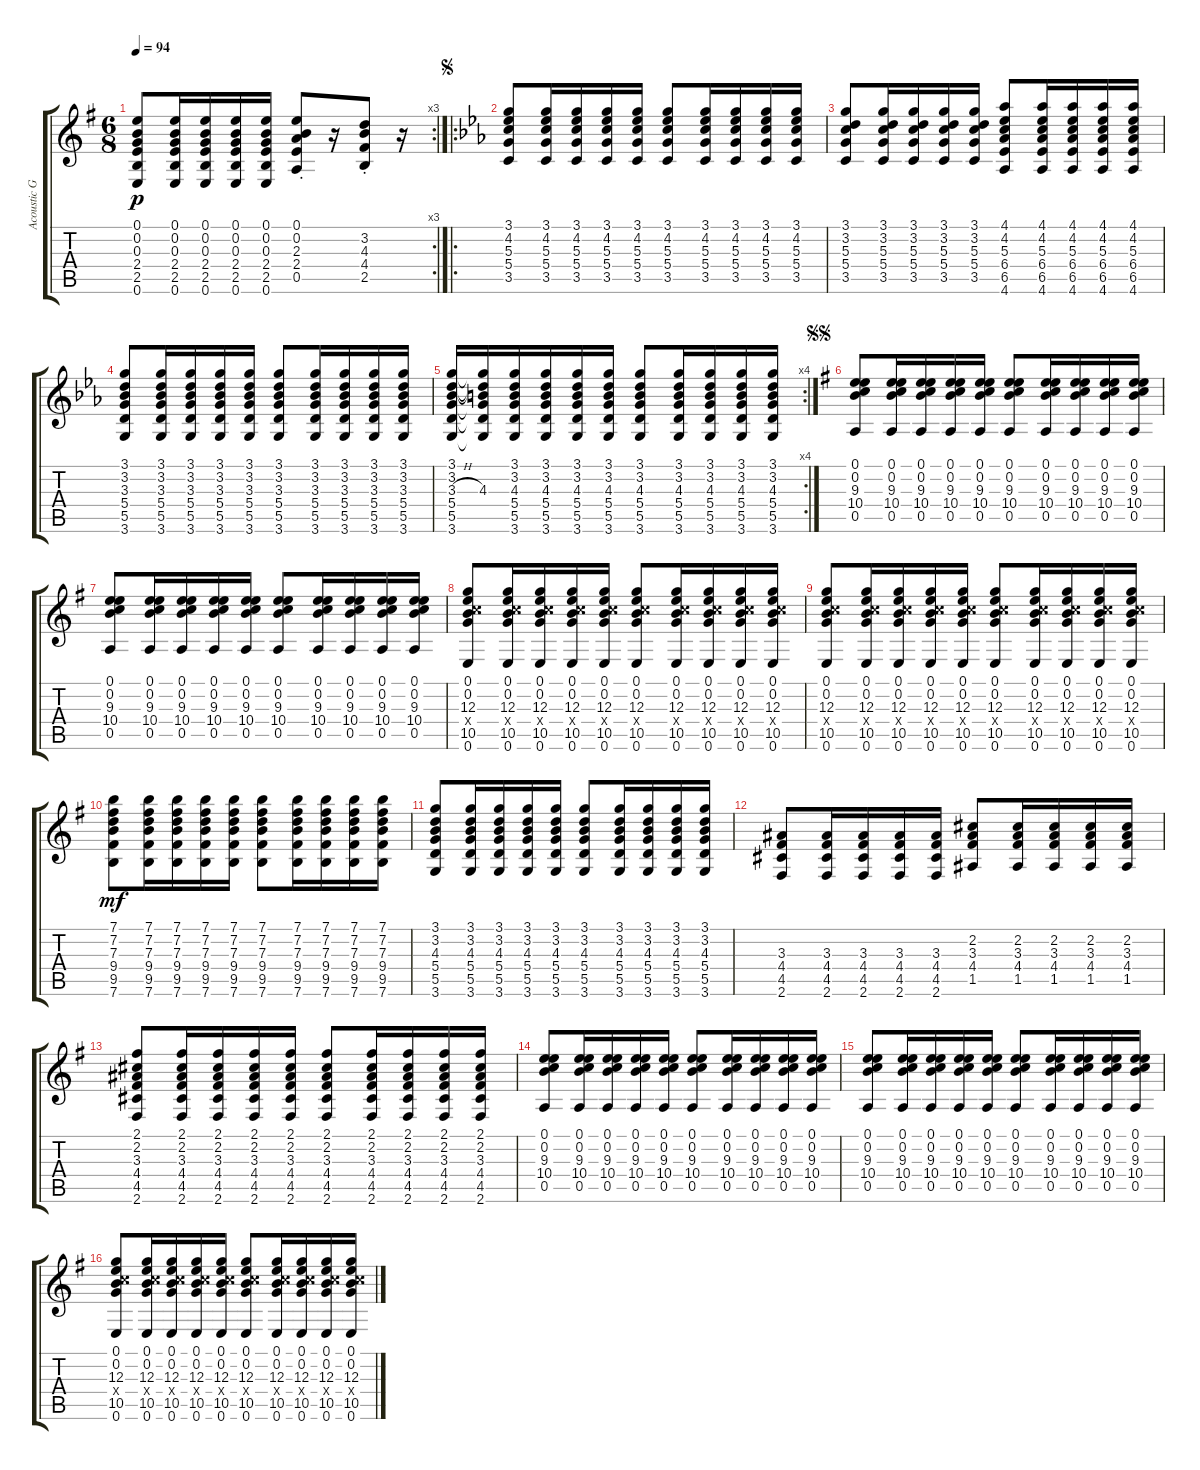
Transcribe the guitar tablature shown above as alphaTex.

\track ("Acoustic Guitar 1" "Acoustic G") {instrument acousticguitarsteel}
\staff {score tabs}
\tuning (E4 B3 G3 D3 A2 E2) {hide}
\rc 3
\ts (6 8)
\tempo 94
\clef g2
\ks g
(0.1 0.2 0.3 2.4 2.5 0.6).8{dy p} (0.1 0.2 0.3 2.4 2.5 0.6).16 (0.1 0.2 0.3 2.4 2.5 0.6).16 (0.1 0.2 0.3 2.4 2.5 0.6).16 (0.1 0.2 0.3 2.4 2.5 0.6).16 (0.1{st} 0.2{st} 2.3{st} 2.4{st} 0.5{st}).8 r.16 (3.2{st} 4.3{st} 4.4{st} 2.5{st}).8 r.16 |
\ro
\jump segno
\ks eb
(3.1 4.2 5.3 5.4 3.5).8 (3.1 4.2 5.3 5.4 3.5).16 (3.1 4.2 5.3 5.4 3.5).16 (3.1 4.2 5.3 5.4 3.5).16 (3.1 4.2 5.3 5.4 3.5).16 (3.1 4.2 5.3 5.4 3.5).8 (3.1 4.2 5.3 5.4 3.5).16 (3.1 4.2 5.3 5.4 3.5).16 (3.1 4.2 5.3 5.4 3.5).16 (3.1 4.2 5.3 5.4 3.5).16 |
(3.1 3.2 5.3 5.4 3.5).8 (3.1 3.2 5.3 5.4 3.5).16 (3.1 3.2 5.3 5.4 3.5).16 (3.1 3.2 5.3 5.4 3.5).16 (3.1 3.2 5.3 5.4 3.5).16 (4.1 4.2 5.3 6.4 6.5 4.6).8 (4.1 4.2 5.3 6.4 6.5 4.6).16 (4.1 4.2 5.3 6.4 6.5 4.6).16 (4.1 4.2 5.3 6.4 6.5 4.6).16 (4.1 4.2 5.3 6.4 6.5 4.6).16 |
(3.1 3.2 3.3 5.4 5.5 3.6).8 (3.1 3.2 3.3 5.4 5.5 3.6).16 (3.1 3.2 3.3 5.4 5.5 3.6).16 (3.1 3.2 3.3 5.4 5.5 3.6).16 (3.1 3.2 3.3 5.4 5.5 3.6).16 (3.1 3.2 3.3 5.4 5.5 3.6).8 (3.1 3.2 3.3 5.4 5.5 3.6).16 (3.1 3.2 3.3 5.4 5.5 3.6).16 (3.1 3.2 3.3 5.4 5.5 3.6).16 (3.1 3.2 3.3 5.4 5.5 3.6).16 |
\rc 4
(3.1 3.2 3.3{h} 5.4 5.5 3.6).16 (3.1{t} 3.2{t} 4.3 5.4{t} 5.5{t} 3.6{t}).16 (3.1 3.2 4.3 5.4 5.5 3.6).16 (3.1 3.2 4.3 5.4 5.5 3.6).16 (3.1 3.2 4.3 5.4 5.5 3.6).16 (3.1 3.2 4.3 5.4 5.5 3.6).16 (3.1 3.2 4.3 5.4 5.5 3.6).8 (3.1 3.2 4.3 5.4 5.5 3.6).16 (3.1 3.2 4.3 5.4 5.5 3.6).16 (3.1 3.2 4.3 5.4 5.5 3.6).16 (3.1 3.2 4.3 5.4 5.5 3.6).16 |
\jump segnosegno
\ks g
(0.1 0.2 9.3 10.4 0.5).8 (0.1 0.2 9.3 10.4 0.5).16 (0.1 0.2 9.3 10.4 0.5).16 (0.1 0.2 9.3 10.4 0.5).16 (0.1 0.2 9.3 10.4 0.5).16 (0.1 0.2 9.3 10.4 0.5).8 (0.1 0.2 9.3 10.4 0.5).16 (0.1 0.2 9.3 10.4 0.5).16 (0.1 0.2 9.3 10.4 0.5).16 (0.1 0.2 9.3 10.4 0.5).16 |
(0.1 0.2 9.3 10.4 0.5).8 (0.1 0.2 9.3 10.4 0.5).16 (0.1 0.2 9.3 10.4 0.5).16 (0.1 0.2 9.3 10.4 0.5).16 (0.1 0.2 9.3 10.4 0.5).16 (0.1 0.2 9.3 10.4 0.5).8 (0.1 0.2 9.3 10.4 0.5).16 (0.1 0.2 9.3 10.4 0.5).16 (0.1 0.2 9.3 10.4 0.5).16 (0.1 0.2 9.3 10.4 0.5).16 |
(0.1 0.2 12.3 10.4{x} 10.5 0.6).8 (0.1 0.2 12.3 10.4{x} 10.5 0.6).16 (0.1 0.2 12.3 10.4{x} 10.5 0.6).16 (0.1 0.2 12.3 10.4{x} 10.5 0.6).16 (0.1 0.2 12.3 10.4{x} 10.5 0.6).16 (0.1 0.2 12.3 10.4{x} 10.5 0.6).8 (0.1 0.2 12.3 10.4{x} 10.5 0.6).16 (0.1 0.2 12.3 10.4{x} 10.5 0.6).16 (0.1 0.2 12.3 10.4{x} 10.5 0.6).16 (0.1 0.2 12.3 10.4{x} 10.5 0.6).16 |
(0.1 0.2 12.3 10.4{x} 10.5 0.6).8 (0.1 0.2 12.3 10.4{x} 10.5 0.6).16 (0.1 0.2 12.3 10.4{x} 10.5 0.6).16 (0.1 0.2 12.3 10.4{x} 10.5 0.6).16 (0.1 0.2 12.3 10.4{x} 10.5 0.6).16 (0.1 0.2 12.3 10.4{x} 10.5 0.6).8 (0.1 0.2 12.3 10.4{x} 10.5 0.6).16 (0.1 0.2 12.3 10.4{x} 10.5 0.6).16 (0.1 0.2 12.3 10.4{x} 10.5 0.6).16 (0.1 0.2 12.3 10.4{x} 10.5 0.6).16 |
(7.1 7.2 7.3 9.4 9.5 7.6).8{dy mf} (7.1 7.2 7.3 9.4 9.5 7.6).16 (7.1 7.2 7.3 9.4 9.5 7.6).16 (7.1 7.2 7.3 9.4 9.5 7.6).16 (7.1 7.2 7.3 9.4 9.5 7.6).16 (7.1 7.2 7.3 9.4 9.5 7.6).8 (7.1 7.2 7.3 9.4 9.5 7.6).16 (7.1 7.2 7.3 9.4 9.5 7.6).16 (7.1 7.2 7.3 9.4 9.5 7.6).16 (7.1 7.2 7.3 9.4 9.5 7.6).16 |
(3.1 3.2 4.3 5.4 5.5 3.6).8 (3.1 3.2 4.3 5.4 5.5 3.6).16 (3.1 3.2 4.3 5.4 5.5 3.6).16 (3.1 3.2 4.3 5.4 5.5 3.6).16 (3.1 3.2 4.3 5.4 5.5 3.6).16 (3.1 3.2 4.3 5.4 5.5 3.6).8 (3.1 3.2 4.3 5.4 5.5 3.6).16 (3.1 3.2 4.3 5.4 5.5 3.6).16 (3.1 3.2 4.3 5.4 5.5 3.6).16 (3.1 3.2 4.3 5.4 5.5 3.6).16 |
(3.3 4.4 4.5 2.6).8 (3.3 4.4 4.5 2.6).16 (3.3 4.4 4.5 2.6).16 (3.3 4.4 4.5 2.6).16 (3.3 4.4 4.5 2.6).16 (2.2 3.3 4.4 1.5).8 (2.2 3.3 4.4 1.5).16 (2.2 3.3 4.4 1.5).16 (2.2 3.3 4.4 1.5).16 (2.2 3.3 4.4 1.5).16 |
(2.1 2.2 3.3 4.4 4.5 2.6).8 (2.1 2.2 3.3 4.4 4.5 2.6).16 (2.1 2.2 3.3 4.4 4.5 2.6).16 (2.1 2.2 3.3 4.4 4.5 2.6).16 (2.1 2.2 3.3 4.4 4.5 2.6).16 (2.1 2.2 3.3 4.4 4.5 2.6).8 (2.1 2.2 3.3 4.4 4.5 2.6).16 (2.1 2.2 3.3 4.4 4.5 2.6).16 (2.1 2.2 3.3 4.4 4.5 2.6).16 (2.1 2.2 3.3 4.4 4.5 2.6).16 |
(0.1 0.2 9.3 10.4 0.5).8 (0.1 0.2 9.3 10.4 0.5).16 (0.1 0.2 9.3 10.4 0.5).16 (0.1 0.2 9.3 10.4 0.5).16 (0.1 0.2 9.3 10.4 0.5).16 (0.1 0.2 9.3 10.4 0.5).8 (0.1 0.2 9.3 10.4 0.5).16 (0.1 0.2 9.3 10.4 0.5).16 (0.1 0.2 9.3 10.4 0.5).16 (0.1 0.2 9.3 10.4 0.5).16 |
(0.1 0.2 9.3 10.4 0.5).8 (0.1 0.2 9.3 10.4 0.5).16 (0.1 0.2 9.3 10.4 0.5).16 (0.1 0.2 9.3 10.4 0.5).16 (0.1 0.2 9.3 10.4 0.5).16 (0.1 0.2 9.3 10.4 0.5).8 (0.1 0.2 9.3 10.4 0.5).16 (0.1 0.2 9.3 10.4 0.5).16 (0.1 0.2 9.3 10.4 0.5).16 (0.1 0.2 9.3 10.4 0.5).16 |
(0.1 0.2 12.3 10.4{x} 10.5 0.6).8 (0.1 0.2 12.3 10.4{x} 10.5 0.6).16 (0.1 0.2 12.3 10.4{x} 10.5 0.6).16 (0.1 0.2 12.3 10.4{x} 10.5 0.6).16 (0.1 0.2 12.3 10.4{x} 10.5 0.6).16 (0.1 0.2 12.3 10.4{x} 10.5 0.6).8 (0.1 0.2 12.3 10.4{x} 10.5 0.6).16 (0.1 0.2 12.3 10.4{x} 10.5 0.6).16 (0.1 0.2 12.3 10.4{x} 10.5 0.6).16 (0.1 0.2 12.3 10.4{x} 10.5 0.6).16
